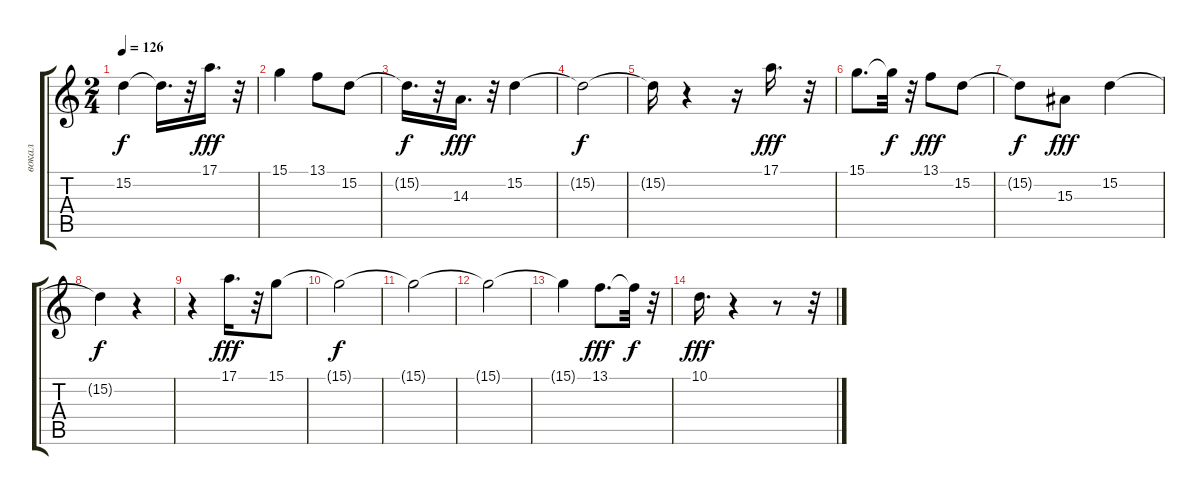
\track ("вокал" "вокал") {instrument clarinet}
\staff {score tabs}
\tuning (E4 B3 G3 D3 A2 E2) {hide}
\ts (2 4)
\tempo 126
\clef g2
\ks c
15.2{t}.4{dy f} 15.2{t}.16{d} r.32 17.1.16{d dy fff} r.32 |
15.1.4 13.1.8 15.2.8 |
15.2{t}.16{d dy f} r.32 14.3.16{d dy fff} r.32 15.2.4 |
15.2{t}.2{dy f} |
15.2{t}.16 r.4 r.16 17.1.16{d dy fff} r.32 |
15.1.8{d} 15.1{t}.32{dy f} r.32 13.1.8{dy fff} 15.2.8 |
15.2{t}.8{dy f} 15.3.8{dy fff} 15.2.4 |
15.2{t}.4{dy f} r.4 |
r.4 17.1.16{d dy fff} r.32 15.1.8 |
15.1{t}.2{dy f} |
15.1{t}.2 |
15.1{t}.2 |
15.1{t}.4 13.1.8{d dy fff} 13.1{t}.32{dy f} r.32 |
10.1.16{d dy fff} r.4 r.8 r.32
